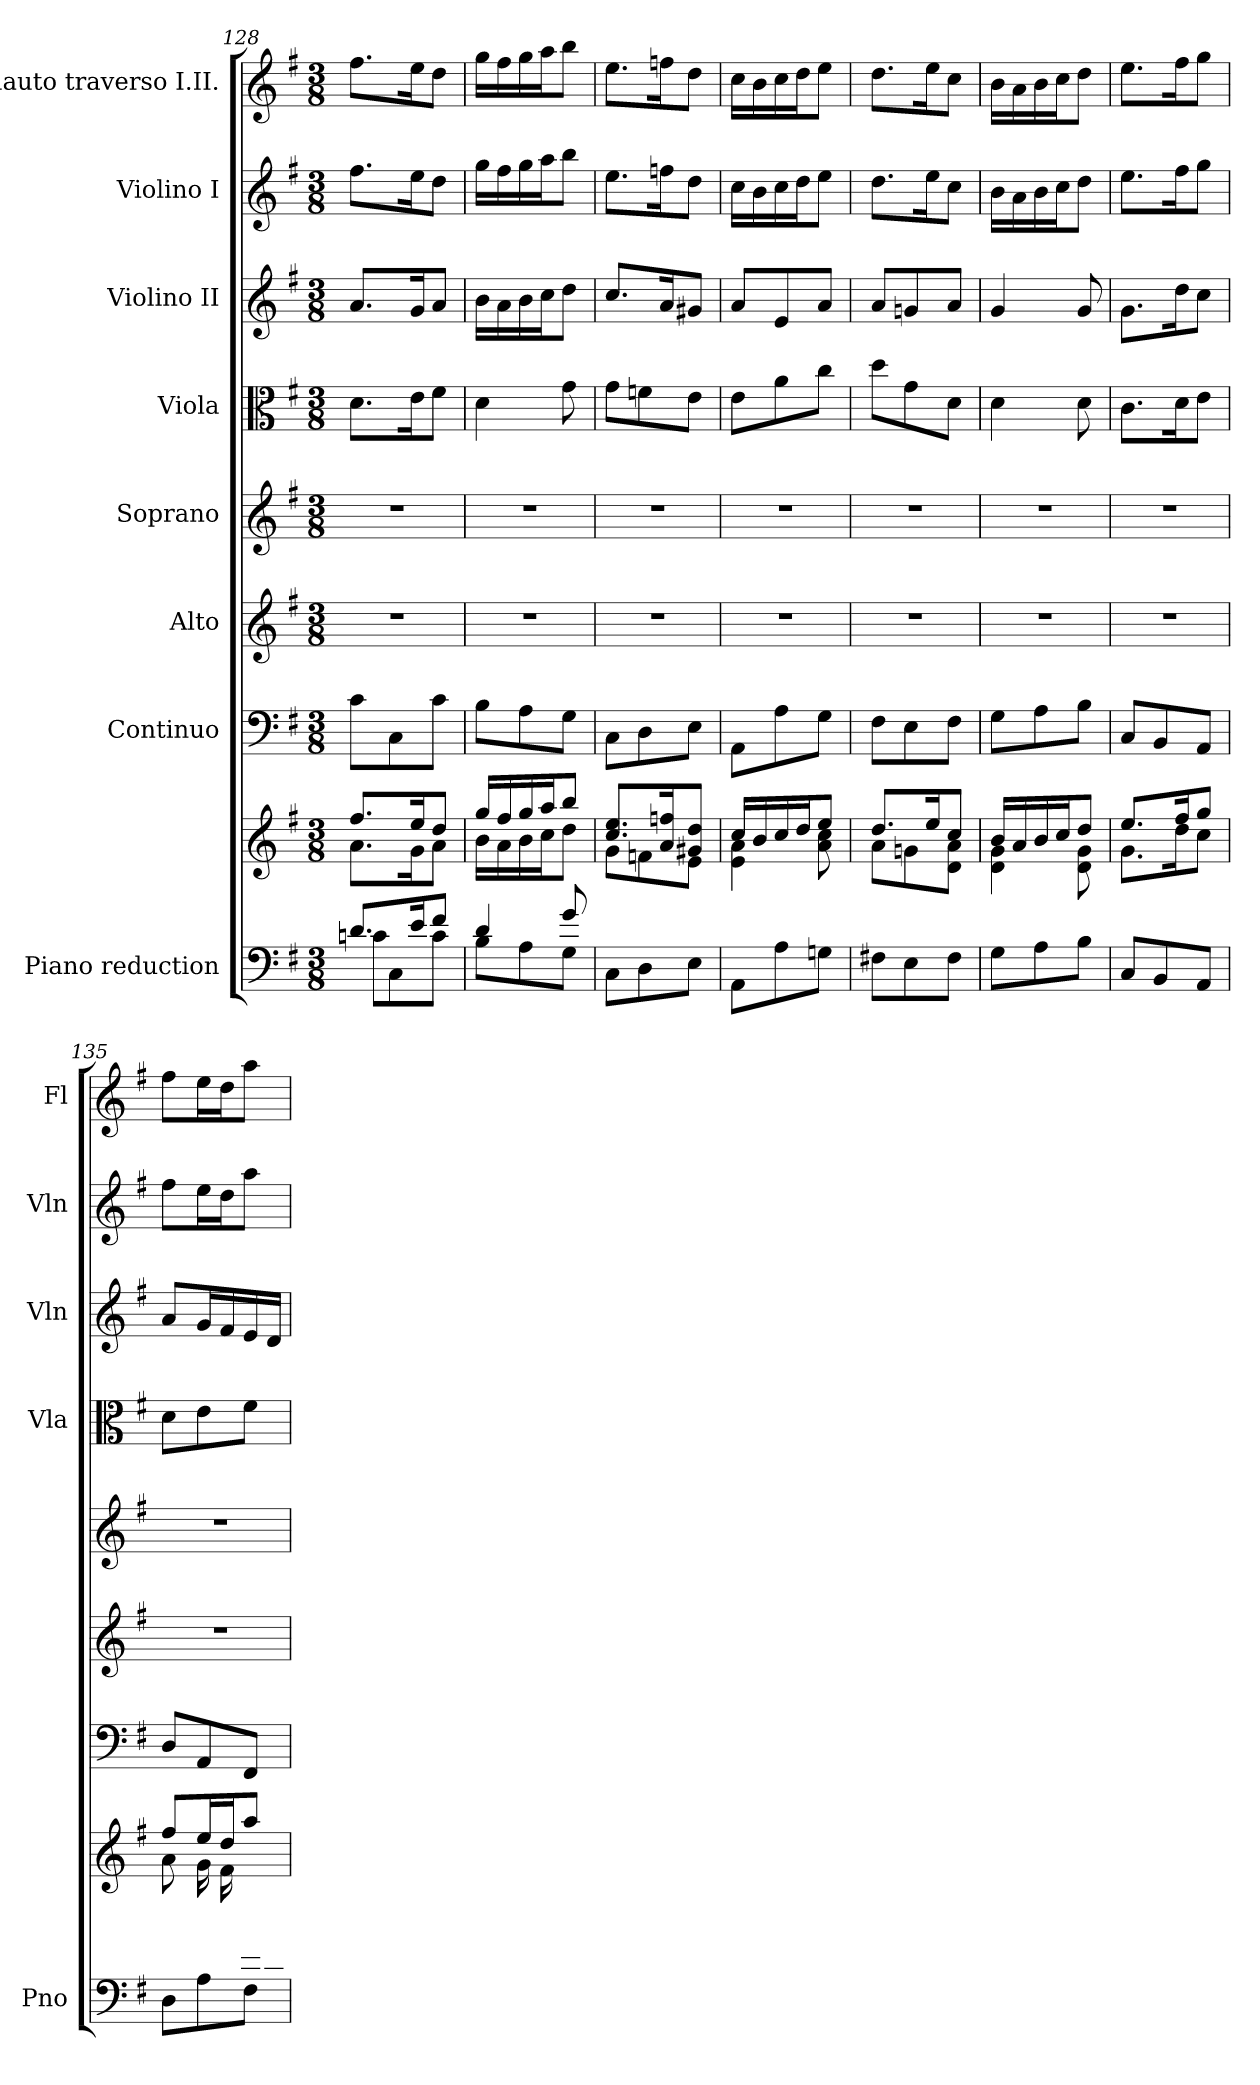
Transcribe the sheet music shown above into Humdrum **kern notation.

**kern	**kern	**kern	**kern	**kern	**kern	**kern	**kern	**kern
*part8	*part8	*part7	*part6	*part5	*part4	*part3	*part2	*part1
*staff9	*staff8	*staff7	*staff6	*staff5	*staff4	*staff3	*staff2	*staff1
*I"Piano reduction	*	*I"Continuo	*I"Alto	*I"Soprano	*I"Viola	*I"Violino II	*I"Violino I	*I"Flauto traverso I.II.
*I'Pno	*	*	*	*	*I'Vla	*I'Vln	*I'Vln	*I'Fl
*clefF4	*clefG2	*clefF4	*clefG2	*clefG2	*clefC3	*clefG2	*clefG2	*clefG2
*k[f#]	*k[f#]	*k[f#]	*k[f#]	*k[f#]	*k[f#]	*k[f#]	*k[f#]	*k[f#]
*M3/8	*M3/8	*M3/8	*M3/8	*M3/8	*M3/8	*M3/8	*M3/8	*M3/8
=128	=128	=128	=128	=128	=128	=128	=128	=128
*^	*^	*	*	*	*	*	*	*
8.d/L	8cn\L	8.ff#/L	8.a\L	8c\L	4.r	4.r	8.d\L	8.a/L	8.ff#\L	8.ff#\L
.	8C\	.	.	8C\	.	.	.	.	.	.
16e/K	.	16ee/K	16g\K	.	.	.	16e\K	16g/K	16ee\K	16ee\K
8f#/J	8c\J	8dd/J	8a\J	8c\J	.	.	8f#\J	8a/J	8dd\J	8dd\J
=129	=129	=129	=129	=129	=129	=129	=129	=129	=129	=129
4d/	8B\L	16gg/LL	16b\LL	8B\L	4.r	4.r	4d\	16b\LL	16gg\LL	16gg\LL
.	.	16ff#/	16a\	.	.	.	.	16a\	16ff#\	16ff#\
.	8A\	16gg/	16b\	8A\	.	.	.	16b\	16gg\	16gg\
.	.	16aa/J	16cc\J	.	.	.	.	16cc\J	16aa\J	16aa\J
8g/	8G\J	8bb/J	8dd\J	8G\J	.	.	8g\	8dd\J	8bb\J	8bb\J
*v	*v	*	*	*	*	*	*	*	*	*
=130	=130	=130	=130	=130	=130	=130	=130	=130	=130
8C\L	8.cc/ 8.ee/L	8g\L	8C\L	4.r	4.r	8g\L	8.cc/L	8.ee\L	8.ee\L
8D\	.	8fn\	8D\	.	.	8fn\	.	.	.
.	16a/ 16ffn/K	.	.	.	.	.	16a/K	16ffn\K	16ffn\K
8E\J	8g#X/ 8dd/J	8e\J	8E\J	.	.	8e\J	8g#X/J	8dd\J	8dd\J
=131	=131	=131	=131	=131	=131	=131	=131	=131	=131
8AA\L	16cc/LL	4e\ 4a\	8AA\L	4.r	4.r	8e\L	8a/L	16cc\LL	16cc\LL
.	16b/	.	.	.	.	.	.	16b\	16b\
8A\	16cc/	.	8A\	.	.	8a\	8e/	16cc\	16cc\
.	16dd/J	.	.	.	.	.	.	16dd\J	16dd\J
8Gn\J	8ee/J	8a\ 8cc\	8G\J	.	.	8cc\J	8a/J	8ee\J	8ee\J
=132	=132	=132	=132	=132	=132	=132	=132	=132	=132
8F#X\L	8.dd/L	8a\L	8F#\L	4.r	4.r	8dd\L	8a/L	8.dd\L	8.dd\L
8E\	.	8gn\	8E\	.	.	8g\	8gn/	.	.
.	16ee/K	.	.	.	.	.	.	16ee\K	16ee\K
8F#\J	8cc/J	8d\ 8a\J	8F#\J	.	.	8d\J	8a/J	8cc\J	8cc\J
=133	=133	=133	=133	=133	=133	=133	=133	=133	=133
8G\L	16b/LL	4d\ 4g\	8G\L	4.r	4.r	4d\	4g/	16b\LL	16b\LL
.	16a/	.	.	.	.	.	.	16a\	16a\
8A\	16b/	.	8A\	.	.	.	.	16b\	16b\
.	16cc/J	.	.	.	.	.	.	16cc\J	16cc\J
8B\J	8dd/J	8d\ 8g\	8B\J	.	.	8d\	8g/	8dd\J	8dd\J
=134	=134	=134	=134	=134	=134	=134	=134	=134	=134
8C/L	8.ee/L	8.g\L	8C/L	4.r	4.r	8.c\L	8.g\L	8.ee\L	8.ee\L
8BB/	.	.	8BB/	.	.	.	.	.	.
.	16ff#/K	16dd\K	.	.	.	16d\K	16dd\K	16ff#\K	16ff#\K
8AA/J	8gg/J	8cc\J	8AA/J	.	.	8e\J	8cc\J	8gg\J	8gg\J
=135	=135	=135	=135	=135	=135	=135	=135	=135	=135
*^	*	*	*	*	*	*	*	*	*
4ryy	8D\L	8ff#/L	8a\L	8D/L	4.r	4.r	8d\L	8a/L	8ff#\L	8ff#\L
.	8A\	16ee/L	16g\L	8AA/	.	.	8e\	16g/L	16ee\L	16ee\L
.	.	16dd/J	16f#\	.	.	.	.	16f#/	16dd\J	16dd\J
16e/	8F#\J	8aa/J	8ryy	8FF#/J	.	.	8f#\J	16e/	8aa\J	8aa\J
16d/JJ	.	.	.	.	.	.	.	16d/JJ	.	.
*v	*v	*	*	*	*	*	*	*	*	*
*	*v	*v	*	*	*	*	*	*	*
=	=	=	=	=	=	=	=	=
*-	*-	*-	*-	*-	*-	*-	*-	*-
